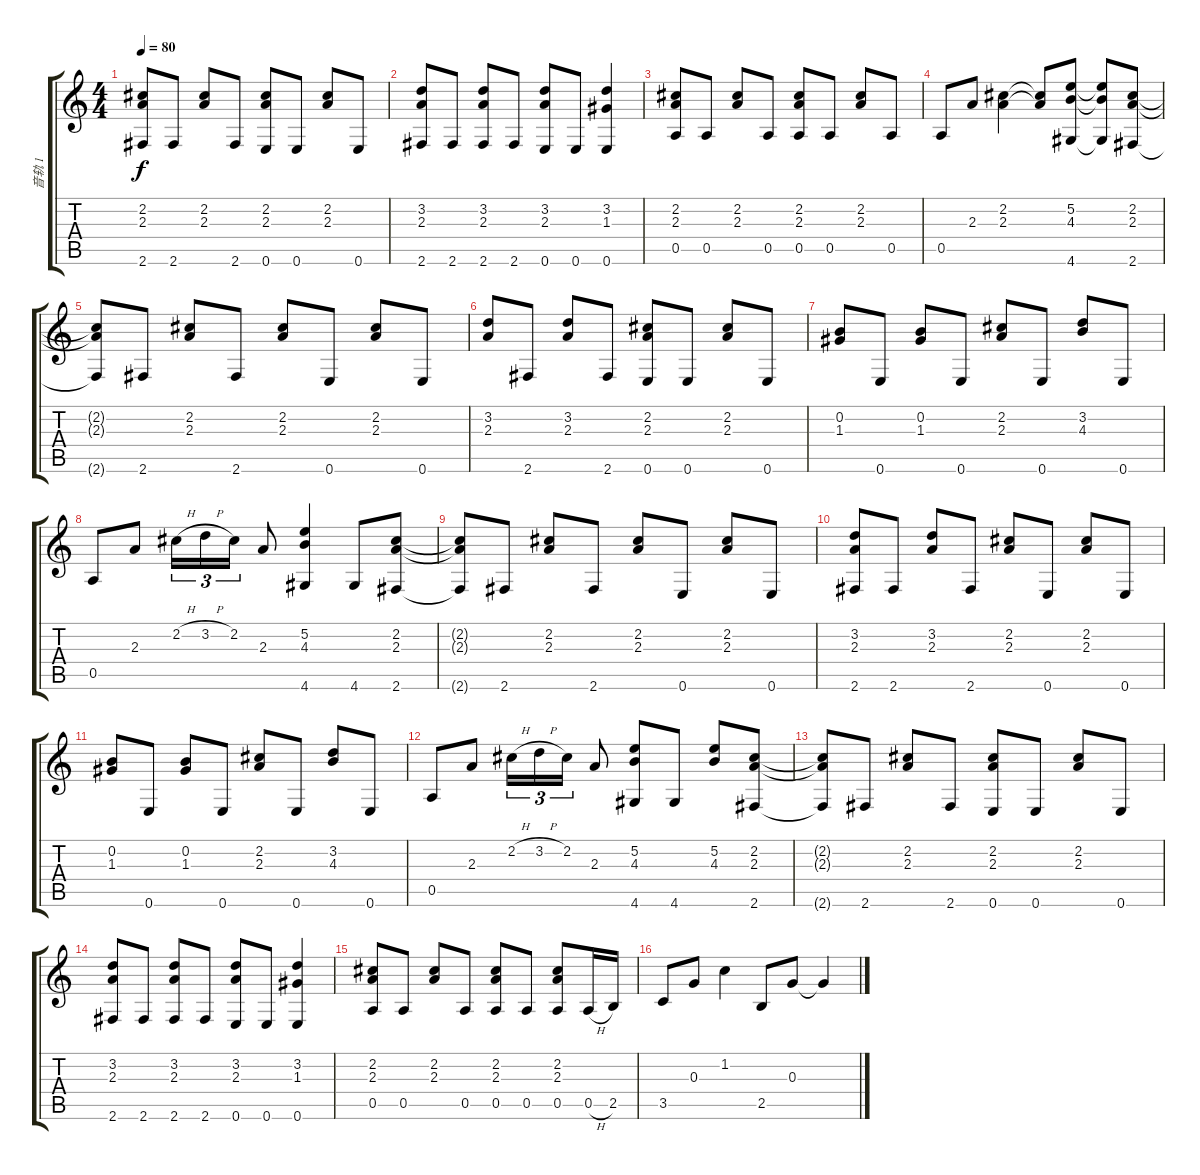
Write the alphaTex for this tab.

\track ("音轨 1" "音轨 1") {instrument acousticguitarsteel}
\staff {score tabs}
\tuning (E4 B3 G3 D3 A2 E2) {hide}
\ts (4 4)
\tempo 80
\clef g2
\ks c
(2.2{t} 2.3{t} 2.6{t}).8{dy f} 2.6.8 (2.2 2.3).8 2.6.8 (2.2 2.3 0.6).8 0.6.8 (2.2 2.3).8 0.6.8 |
(3.2 2.3 2.6).8 2.6.8 (3.2 2.3 2.6).8 2.6.8 (3.2 2.3 0.6).8 0.6.8 (3.2 1.3 0.6).4 |
(2.2 2.3 0.5).8 0.5.8 (2.2 2.3).8 0.5.8 (2.2 2.3 0.5).8 0.5.8 (2.2 2.3).8 0.5.8 |
0.5.8 2.3.8 (2.2 2.3).4 (2.2{t} 2.3{t}).8 (5.2 4.3 4.6).8 (5.2{t} 4.3{t} 4.6{t}).8 (2.2 2.3 2.6).8 |
(2.2{t} 2.3{t} 2.6{t}).8 2.6.8 (2.2 2.3).8 2.6.8 (2.2 2.3).8 0.6.8 (2.2 2.3).8 0.6.8 |
(3.2 2.3).8 2.6.8 (3.2 2.3).8 2.6.8 (2.2 2.3 0.6).8 0.6.8 (2.2 2.3).8 0.6.8 |
(0.2 1.3).8 0.6.8 (0.2 1.3).8 0.6.8 (2.2 2.3).8 0.6.8 (3.2 4.3).8 0.6.8 |
0.5.8 2.3.8 2.2{h}.16{tu (3 2)} 3.2{h}.16{tu (3 2)} 2.2.16{tu (3 2)} 2.3.8 (5.2 4.3 4.6).4 4.6.8 (2.2 2.3 2.6).8 |
(2.2{t} 2.3{t} 2.6{t}).8 2.6.8 (2.2 2.3).8 2.6.8 (2.2 2.3).8 0.6.8 (2.2 2.3).8 0.6.8 |
(3.2 2.3 2.6).8 2.6.8 (3.2 2.3).8 2.6.8 (2.2 2.3).8 0.6.8 (2.2 2.3).8 0.6.8 |
(0.2 1.3).8 0.6.8 (0.2 1.3).8 0.6.8 (2.2 2.3).8 0.6.8 (3.2 4.3).8 0.6.8 |
0.5.8 2.3.8 2.2{h}.16{tu (3 2)} 3.2{h}.16{tu (3 2)} 2.2.16{tu (3 2)} 2.3.8 (5.2 4.3 4.6).8 4.6.8 (5.2 4.3).8 (2.2 2.3 2.6).8 |
(2.2{t} 2.3{t} 2.6{t}).8 2.6.8 (2.2 2.3).8 2.6.8 (2.2 2.3 0.6).8 0.6.8 (2.2 2.3).8 0.6.8 |
(3.2 2.3 2.6).8 2.6.8 (3.2 2.3 2.6).8 2.6.8 (3.2 2.3 0.6).8 0.6.8 (3.2 1.3 0.6).4 |
(2.2 2.3 0.5).8 0.5.8 (2.2 2.3).8 0.5.8 (2.2 2.3 0.5).8 0.5.8 (2.2 2.3 0.5).8 0.5{h}.16 2.5.16 |
3.5.8 0.3.8 1.2.4 2.5.8 0.3.8 0.3{t}.4
